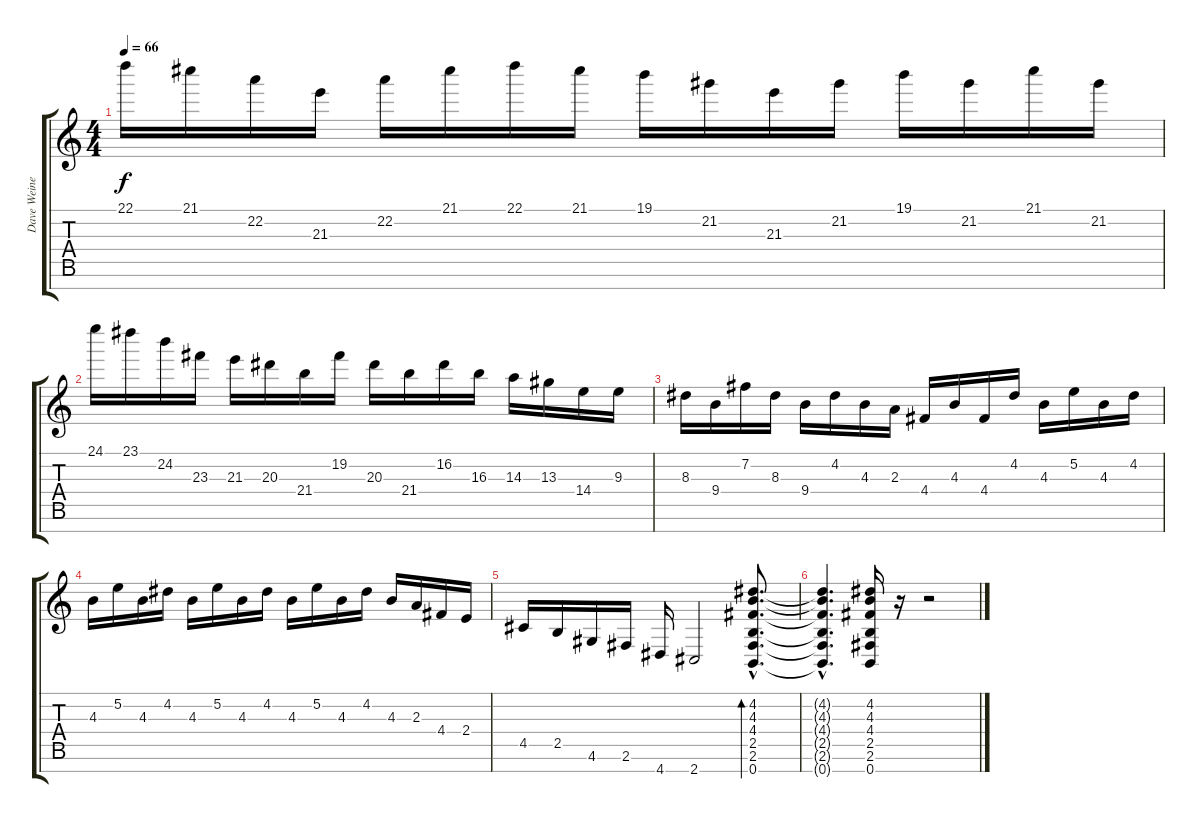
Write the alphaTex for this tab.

\track ("Dave Weiner" "Dave Weine") {instrument acousticguitarsteel}
\staff {score tabs}
\tuning (E4 B3 G3 D3 A2 E2 B1) {hide}
\ts (4 4)
\tempo 66
\clef g2
\ks c
22.1.16{dy f} 21.1.16 22.2.16 21.3.16 22.2.16 21.1.16 22.1.16 21.1.16 19.1.16 21.2.16 21.3.16 21.2.16 19.1.16 21.2.16 21.1.16 21.2.16 |
24.1.16 23.1.16 24.2.16 23.3.16 21.3.16 20.3.16 21.4.16 19.2.16 20.3.16 21.4.16 16.2.16 16.3.16 14.3.16 13.3.16 14.4.16 9.3.16 |
8.3.16 9.4.16 7.2.16 8.3.16 9.4.16 4.2.16 4.3.16 2.3.16 4.4.16 4.3.16 4.4.16 4.2.16 4.3.16 5.2.16 4.3.16 4.2.16 |
4.3.16 5.2.16 4.3.16 4.2.16 4.3.16 5.2.16 4.3.16 4.2.16 4.3.16 5.2.16 4.3.16 4.2.16 4.3.16 2.3.16 4.4.16 2.4.16 |
4.5.16 2.5.16 4.6.16 2.6.16 4.7.16 2.7.2 (4.2{hac} 4.3{hac} 4.4{hac} 2.5{hac} 2.6{hac} 0.7{hac}).8{d bd 240} |
(4.2{hac t} 4.3{hac t} 4.4{hac t} 2.5{hac t} 2.6{hac t} 0.7{hac t}).4{d} (4.2 4.3 4.4 2.5 2.6 0.7).16 r.16 r.2
